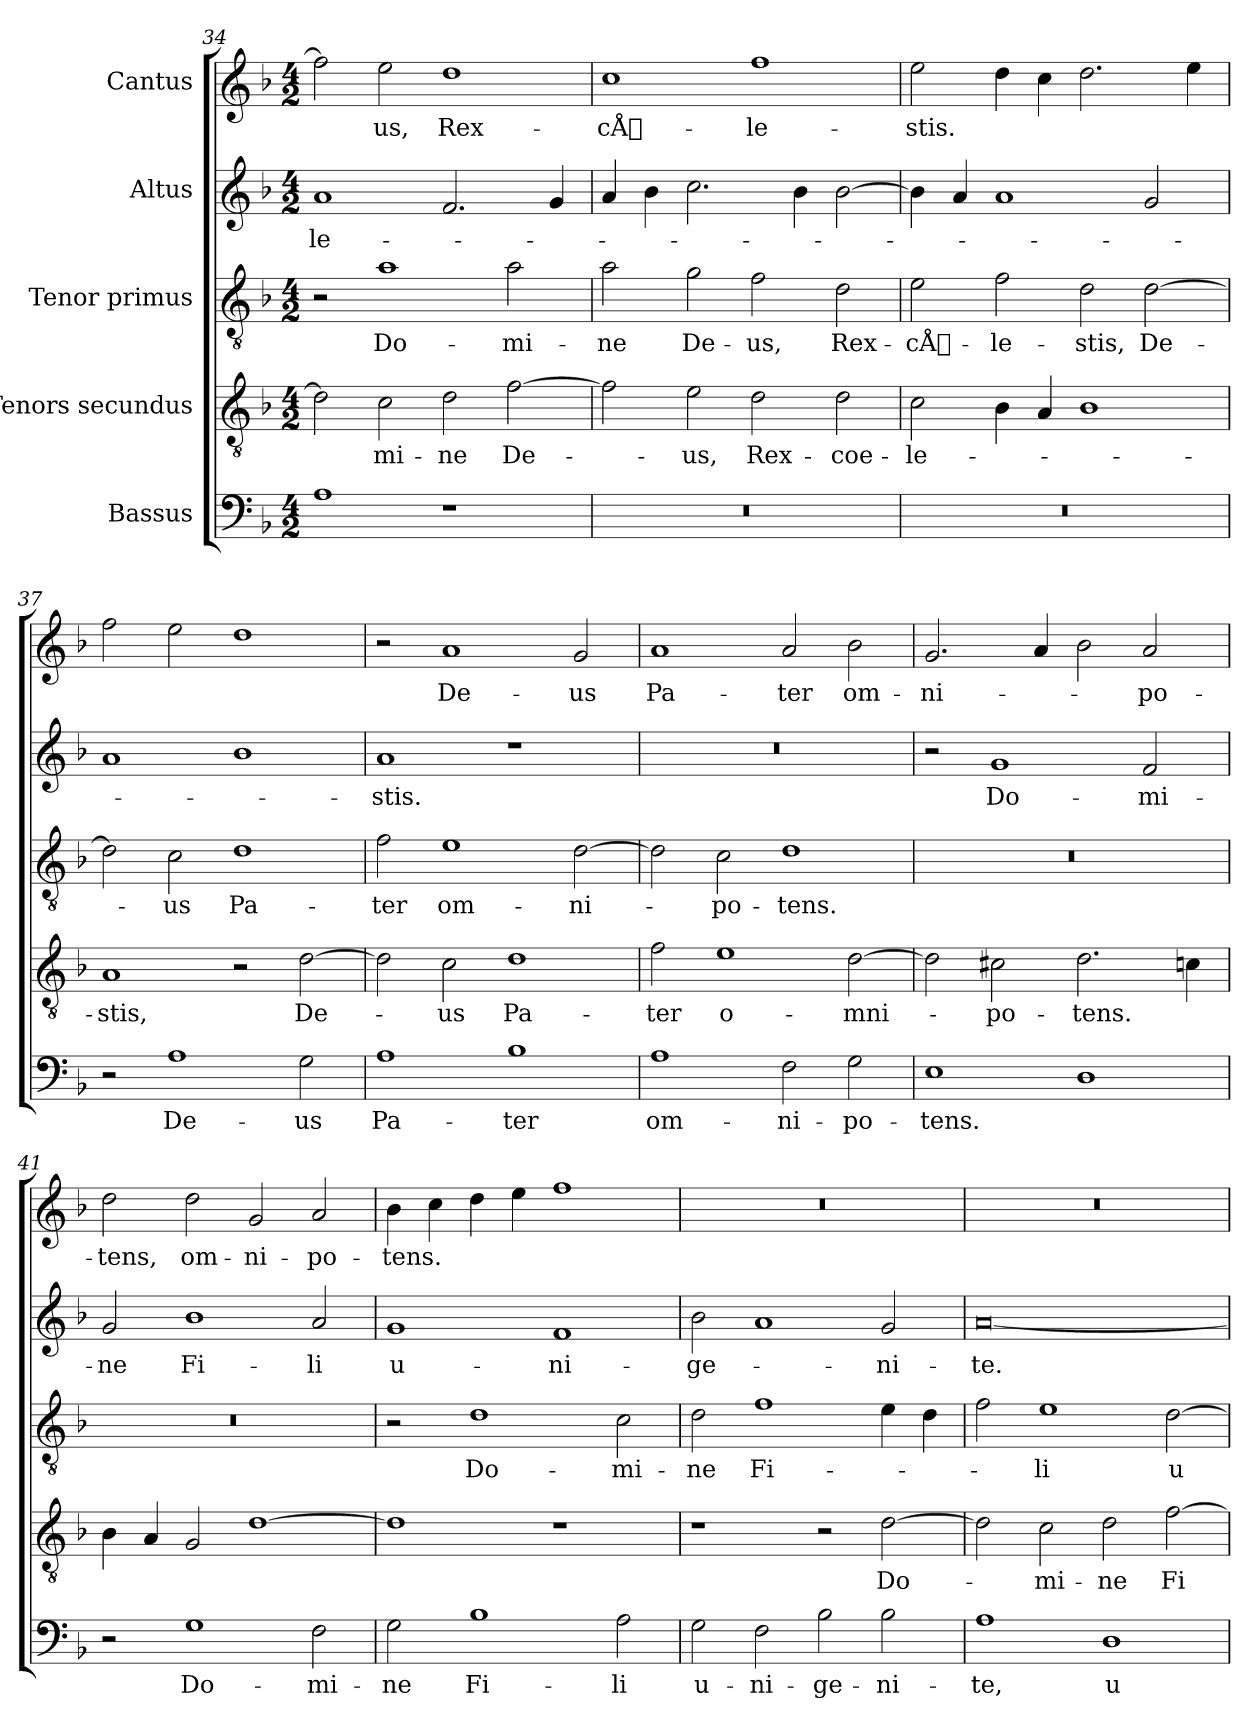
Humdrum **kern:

**kern	**text	**kern	**text	**kern	**text	**kern	**text	**kern	**text
*part5	*part5	*part4	*part4	*part3	*part3	*part2	*part2	*part1	*part1
*staff5	*staff5	*staff4	*staff4	*staff3	*staff3	*staff2	*staff2	*staff1	*staff1
*I"Bassus	*	*I"Tenors secundus	*	*I"Tenor primus	*	*I"Altus	*	*I"Cantus	*
*clefF4	*	*clefGv2	*	*clefGv2	*	*clefG2	*	*clefG2	*
*k[b-]	*	*k[b-]	*	*k[b-]	*	*k[b-]	*	*k[b-]	*
*M4/2	*	*M4/2	*	*M4/2	*	*M4/2	*	*M4/2	*
=34	=34	=34	=34	=34	=34	=34	=34	=34	=34
1A\	.	2d\]	.	2r	.	1a/	-le-	2ff\]	.
.	.	2c\	-mi-	1a\	Do-	.	.	2ee\	-us,
1r	.	2d\	-ne	.	.	2.f/	.	1dd\	Rex-
.	.	[2f\	De-	2a\	-mi-	.	.	.	.
.	.	.	.	.	.	4g/	.	.	.
=35	=35	=35	=35	=35	=35	=35	=35	=35	=35
0r	.	2f\]	.	2a\	-ne	4a/	.	1cc\	cÅ-
.	.	.	.	.	.	4b-\	.	.	.
.	.	2e\	-us,	2g\	De-	2.cc\	.	.	.
.	.	2d\	Rex-	2f\	-us,	.	.	1ff\	-le-
.	.	.	.	.	.	4b-\	.	.	.
.	.	2d\	coe-	2d\	Rex-	[2b-\	.	.	.
=36	=36	=36	=36	=36	=36	=36	=36	=36	=36
0r	.	2c\	-le-	2e\	cÅ-	4b-\]	.	2ee\	-stis.
.	.	.	.	.	.	4a/	.	.	.
.	.	4B-\	.	2f\	-le-	1a/	.	4dd\	.
.	.	4A/	.	.	.	.	.	4cc\	.
.	.	1B-\	.	2d\	-stis,	.	.	2.dd\	.
.	.	.	.	[2d\	De-	2g/	.	.	.
.	.	.	.	.	.	.	.	4ee\	.
=37	=37	=37	=37	=37	=37	=37	=37	=37	=37
2r	.	1A/	-stis,	2d\]	.	1a/	.	2ff\	.
1A\	De-	.	.	2c\	-us	.	.	2ee\	.
.	.	2r	.	1d\	Pa-	1b-\	.	1dd\	.
2G\	-us	[2d\	De-	.	.	.	.	.	.
=38	=38	=38	=38	=38	=38	=38	=38	=38	=38
1A\	Pa-	2d\]	.	2f\	-ter	1a/	-stis.	2r	.
.	.	2c\	-us	1e\	om-	.	.	1a/	De-
1B-\	-ter	1d\	Pa-	.	.	1r	.	.	.
.	.	.	.	[2d\	-ni-	.	.	2g/	-us
=39	=39	=39	=39	=39	=39	=39	=39	=39	=39
1A\	om-	2f\	-ter	2d\]	.	0r	.	1a/	Pa-
.	.	1e\	o-	2c\	-po-	.	.	.	.
2F\	-ni-	.	.	1d\	-tens.	.	.	2a/	-ter
2G\	-po-	[2d\	-mni-	.	.	.	.	2b-\	om-
=40	=40	=40	=40	=40	=40	=40	=40	=40	=40
1E\	-tens.	2d\]	.	0r	.	2r	.	2.g/	-ni-
.	.	2c#X\	-po-	.	.	1g/	Do-	.	.
.	.	.	.	.	.	.	.	4a/	.
1D\	.	2.d\	-tens.	.	.	.	.	2b-\	.
.	.	.	.	.	.	2f/	-mi-	2a/	-po-
.	.	4cn\	.	.	.	.	.	.	.
=41	=41	=41	=41	=41	=41	=41	=41	=41	=41
2r	.	4B-\	.	0r	.	2g/	-ne	2dd\	-tens,
.	.	4A/	.	.	.	.	.	.	.
1G\	Do-	2G/	.	.	.	1b-\	Fi-	2dd\	om-
.	.	[1d\	.	.	.	.	.	2g/	-ni-
2F\	-mi-	.	.	.	.	2a/	-li	2a/	-po-
=42	=42	=42	=42	=42	=42	=42	=42	=42	=42
2G\	-ne	1d\]	.	2r	.	1g/	u-	4b-\	-tens.
.	.	.	.	.	.	.	.	4cc\	.
1B-\	Fi-	.	.	1d\	Do-	.	.	4dd\	.
.	.	.	.	.	.	.	.	4ee\	.
.	.	1r	.	.	.	1f/	-ni-	1ff\	.
2A\	-li	.	.	2c\	-mi-	.	.	.	.
=43	=43	=43	=43	=43	=43	=43	=43	=43	=43
2G\	u-	1r	.	2d\	-ne	2b-\	-ge-	0r	.
2F\	-ni-	.	.	1f\	Fi-	1a/	.	.	.
2B-\	-ge-	2r	.	.	.	.	.	.	.
2B-\	-ni-	[2d\	Do-	4e\	.	2g/	-ni-	.	.
.	.	.	.	4d\	.	.	.	.	.
=44	=44	=44	=44	=44	=44	=44	=44	=44	=44
1A\	-te,	2d\]	.	2f\	.	[0a/	-te.	0r	.
.	.	2c\	-mi-	1e\	-li	.	.	.	.
1D\	u-	2d\	-ne	.	.	.	.	.	.
.	.	[2f\	Fi-	[2d\	u-	.	.	.	.
=	=	=	=	=	=	=	=	=	=
*-	*-	*-	*-	*-	*-	*-	*-	*-	*-
